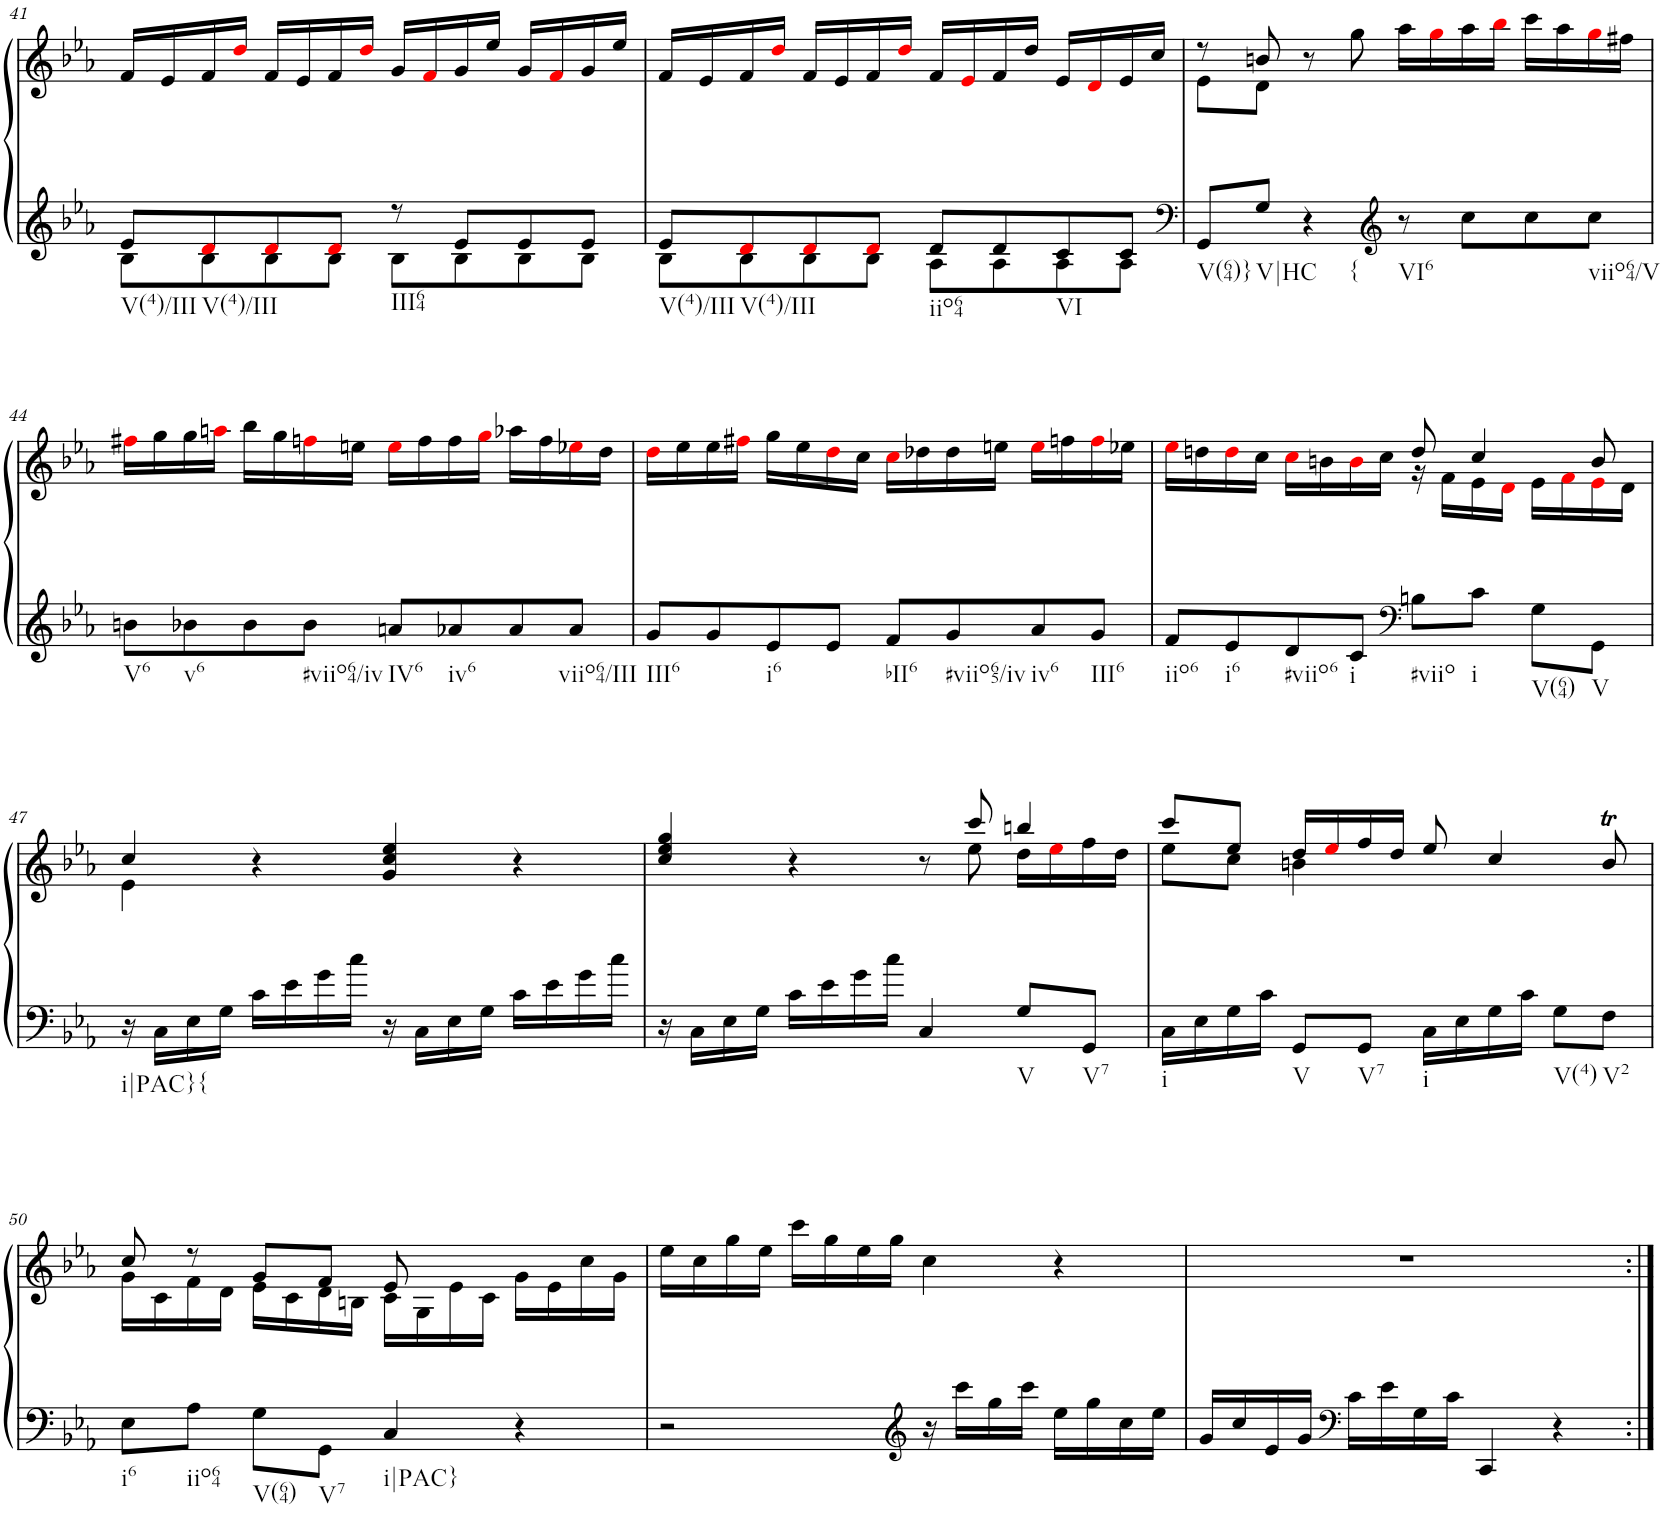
**kern	**kern
*part1	*part1
*staff2	*staff1
*I"Piano	*
*I'Pno.	*
!!LO:PB:g=z
*clefG2	*clefG2
*k[b-e-a-]	*k[b-e-a-]
*M4/4	*M4/4
*met(c)	*met(c)
=41	=41
*^	*
!LO:TX:b:t=V(4)/III	!	!
8e-/L	8B-\L	16f/LL
.	.	16e-/
!LO:TX:b:t=V(4)/III	!	!
8di/	8B-\	16f/
.	.	16ddi/JJ
8di/	8B-\	16f/LL
.	.	16e-/
8di/J	8B-\J	16f/
.	.	16ddi/JJ
!LO:TX:b:t=III64	!	!
8r	8B-\L	16g/LL
.	.	16fi/
8e-/L	8B-\	16g/
.	.	16ee-/JJ
8e-/	8B-\	16g/LL
.	.	16fi/
8e-/J	8B-\J	16g/
.	.	16ee-/JJ
=42	=42	=42
!LO:TX:b:t=V(4)/III	!	!
8e-/L	8B-\L	16f/LL
.	.	16e-/
!LO:TX:b:t=V(4)/III	!	!
8di/	8B-\	16f/
.	.	16ddi/JJ
8di/	8B-\	16f/LL
.	.	16e-/
8di/J	8B-\J	16f/
.	.	16ddi/JJ
!LO:TX:b:t=iio64	!	!
8d/L	8A-\L	16f/LL
.	.	16e-i/
8d/	8A-\	16f/
.	.	16dd/JJ
!LO:TX:b:t=VI	!	!
8c/	8A-\	16e-/LL
.	.	16di/
8c/J	8A-\J	16e-/
.	.	16cc/JJ
*v	*v	*
=43	=43
*clefF4	*
*	*^
!LO:TX:b:t=V(64)}	!	!
8GG/L	8r	8e-\L
!LO:TX:b:t=V|HC	!	!
8G/J	8bn/	8d\J
!LO:TX:b:t={	!	!
4r	8r	2.ryy
.	8gg\	.
*clefG2	*	*
!LO:TX:b:t=VI6	!	!
8r	16aa-\LL	.
.	16ggi\	.
8cc\L	16aa-\	.
.	16bb-i\JJ	.
8cc\	16ccc\LL	.
.	16aa-\	.
!LO:TX:b:t=viio64/V	!	!
8cc\J	16ggi\	.
.	16ff#X\JJ	.
*	*v	*v
!!LO:LB:g=z
=44	=44
!LO:TX:b:t=V6	!
8bn\L	16ff#Xi\LL
.	16gg\
!LO:TX:b:t=v6	!
8b-X\	16gg\
.	16aani\JJ
8b-\	16bb-\LL
.	16gg\
!LO:TX:b:t=#viio64/iv	!
8b-\J	16ffni\
.	16een\JJ
!LO:TX:b:t=IV6	!
8an/L	16eei\LL
.	16ff\
!LO:TX:b:t=iv6	!
8a-X/	16ff\
.	16ggi\JJ
8a-/	16aa-X\LL
.	16ff\
!LO:TX:b:t=viio64/III	!
8a-/J	16ee-Xi\
.	16dd\JJ
=45	=45
!LO:TX:b:t=III6	!
8g/L	16ddi\LL
.	16ee-\
8g/	16ee-\
.	16ff#Xi\JJ
!LO:TX:b:t=i6	!
8e-/	16gg\LL
.	16ee-\
8e-/J	16ddi\
.	16cc\JJ
!LO:TX:b:t=bII6	!
8f/L	16cci\LL
.	16dd-X\
!LO:TX:b:t=#viio65/iv	!
8g/	16dd-\
.	16een\JJ
!LO:TX:b:t=iv6	!
8a-/	16eei\LL
.	16ffn\
!LO:TX:b:t=III6	!
8g/J	16ffi\
.	16ee-X\JJ
=46	=46
*	*^
!LO:TX:b:t=iio6	!	!
8f/L	16ee-i\LL	2ryy
.	16ddn\	.
!LO:TX:b:t=i6	!	!
8e-/	16ddi\	.
.	16cc\JJ	.
!LO:TX:b:t=#viio6	!	!
8d/	16cci\LL	.
.	16bn\	.
!LO:TX:b:t=i	!	!
8c/J	16bi\	.
.	16cc\JJ	.
*clefF4	*	*
!LO:TX:b:t=#viio	!	!
8Bn\L	8dd/	16r
.	.	16f\LL
!LO:TX:b:t=i	!	!
8c\J	4cc/	16e-\
.	.	16di\JJ
!LO:TX:b:t=V(64)	!	!
8G\L	.	16e-\LL
.	.	16fi\
!LO:TX:b:t=V	!	!
8GG\J	8b/	16e-i\
.	.	16d\JJ
!!LO:LB:g=z	!!
=47	=47	=47
!LO:TX:b:t=i|PAC}{	!	!
16r	4cc/	4e-\
16C\LL	.	.
16E-\	.	.
16G\JJ	.	.
16c\LL	4r	2.ryy
16e-\	.	.
16g\	.	.
16cc\JJ	.	.
16r	4g/ 4cc/ 4ee-/	.
16C\LL	.	.
16E-\	.	.
16G\JJ	.	.
16c\LL	4r	.
16e-\	.	.
16g\	.	.
16cc\JJ	.	.
=48	=48	=48
16r	4cc/ 4ee-/ 4gg/	8ryy
16C\LL	.	.
*	*v	*v
16E-\	.
16G\JJ	.
16c\LL	4r
16e-\	.
16g\	.
16cc\JJ	.
4C/	8r
*	*^
.	8ccc/	8ee-\
!LO:TX:b:t=V	!	!
8G/L	4bbn/	16dd\LL
.	.	16ee-i\
!LO:TX:b:t=V7	!	!
8GG/J	.	16ff\
.	.	16dd\JJ
=49	=49	=49
!LO:TX:b:t=i	!	!
16C\LL	8ccc/L	8ee-\L
16E-\	.	.
16G\	8ee-/J	8cc\J
16c\JJ	.	.
!LO:TX:b:t=V	!	!
8GG/L	16dd/LL	4bn\
.	16ee-i/	.
!LO:TX:b:t=V7	!	!
8GG/J	16ff/	.
.	16dd/JJ	.
!LO:TX:b:t=i	!	!
16C\LL	8ee-/	2ryy
16E-\	.	.
16G\	4cc/	.
16c\JJ	.	.
!LO:TX:b:t=V(4)	!	!
8G\L	.	.
!LO:TX:b:t=V2	!	!
8F\J	8bt/	.
!!LO:LB:g=z	!!
=50	=50	=50
!LO:TX:b:t=i6	!	!
8E-\L	8cc/	16g\LL
.	.	16c\
!LO:TX:b:t=iio64	!	!
8A-\J	8r	16f\
.	.	16d\JJ
!LO:TX:b:t=V(64)	!	!
8G\L	8g/L	16e-\LL
.	.	16c\
!LO:TX:b:t=V7	!	!
8GG\J	8f/J	16d\
.	.	16Bn\JJ
!LO:TX:b:t=i|PAC}	!	!
4C/	8e-/	16c\LL
.	.	16G\
.	8ryy	16e-\
.	.	16c\JJ
4r	16g\LL	4ryy
.	16e-\	.
.	16cc\	.
.	16g\JJ	.
*	*v	*v
=51	=51
2r	16ee-\LL
.	16cc\
.	16gg\
.	16ee-\JJ
.	16ccc\LL
.	16gg\
.	16ee-\
.	16gg\JJ
*clefG2	*
16r	4cc\
16ccc\LL	.
16gg\	.
16ccc\JJ	.
16ee-\LL	4r
16gg\	.
16cc\	.
16ee-\JJ	.
=52	=52
16g/LL	1r
16cc/	.
16e-/	.
16g/JJ	.
*clefF4	*
16c\LL	.
16e-\	.
16G\	.
16c\JJ	.
4CC/	.
4r	.
=:|!	=:|!
*-	*-
